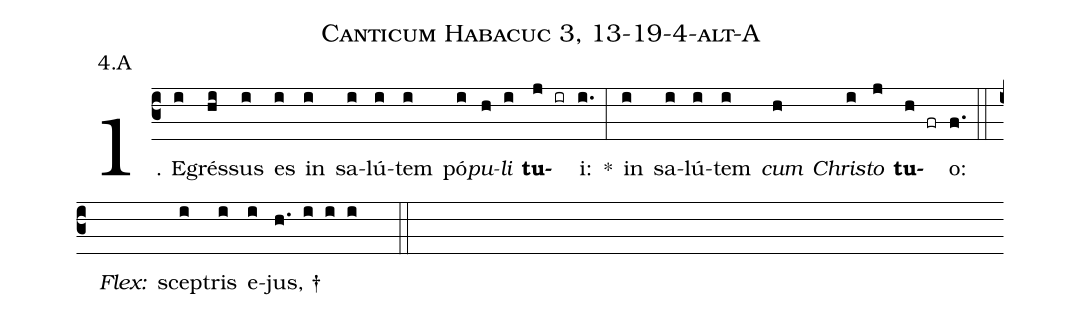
name: Canticum Habacuc 3, 13-19-4-alt-A;
annotation: 4.A;
%%
(c3)1. E(i)grés(hi)sus(i) es(i) in(i) sa(i)lú(i)tem(i) pó(i)<i>pu</i>(h)<i>li</i>(i) <b>tu</b>(j ir)i:(i.) *(:) in(i) sa(i)lú(i)tem(i) <i>cum</i>(h) <i>Chris</i>(i)<i>to</i>(j) <b>tu</b>(h fr)o:(f.) (::)
<i>Flex:</i>()  scep(i)tris(i) e(i)jus, †(h. i i i  ::)
